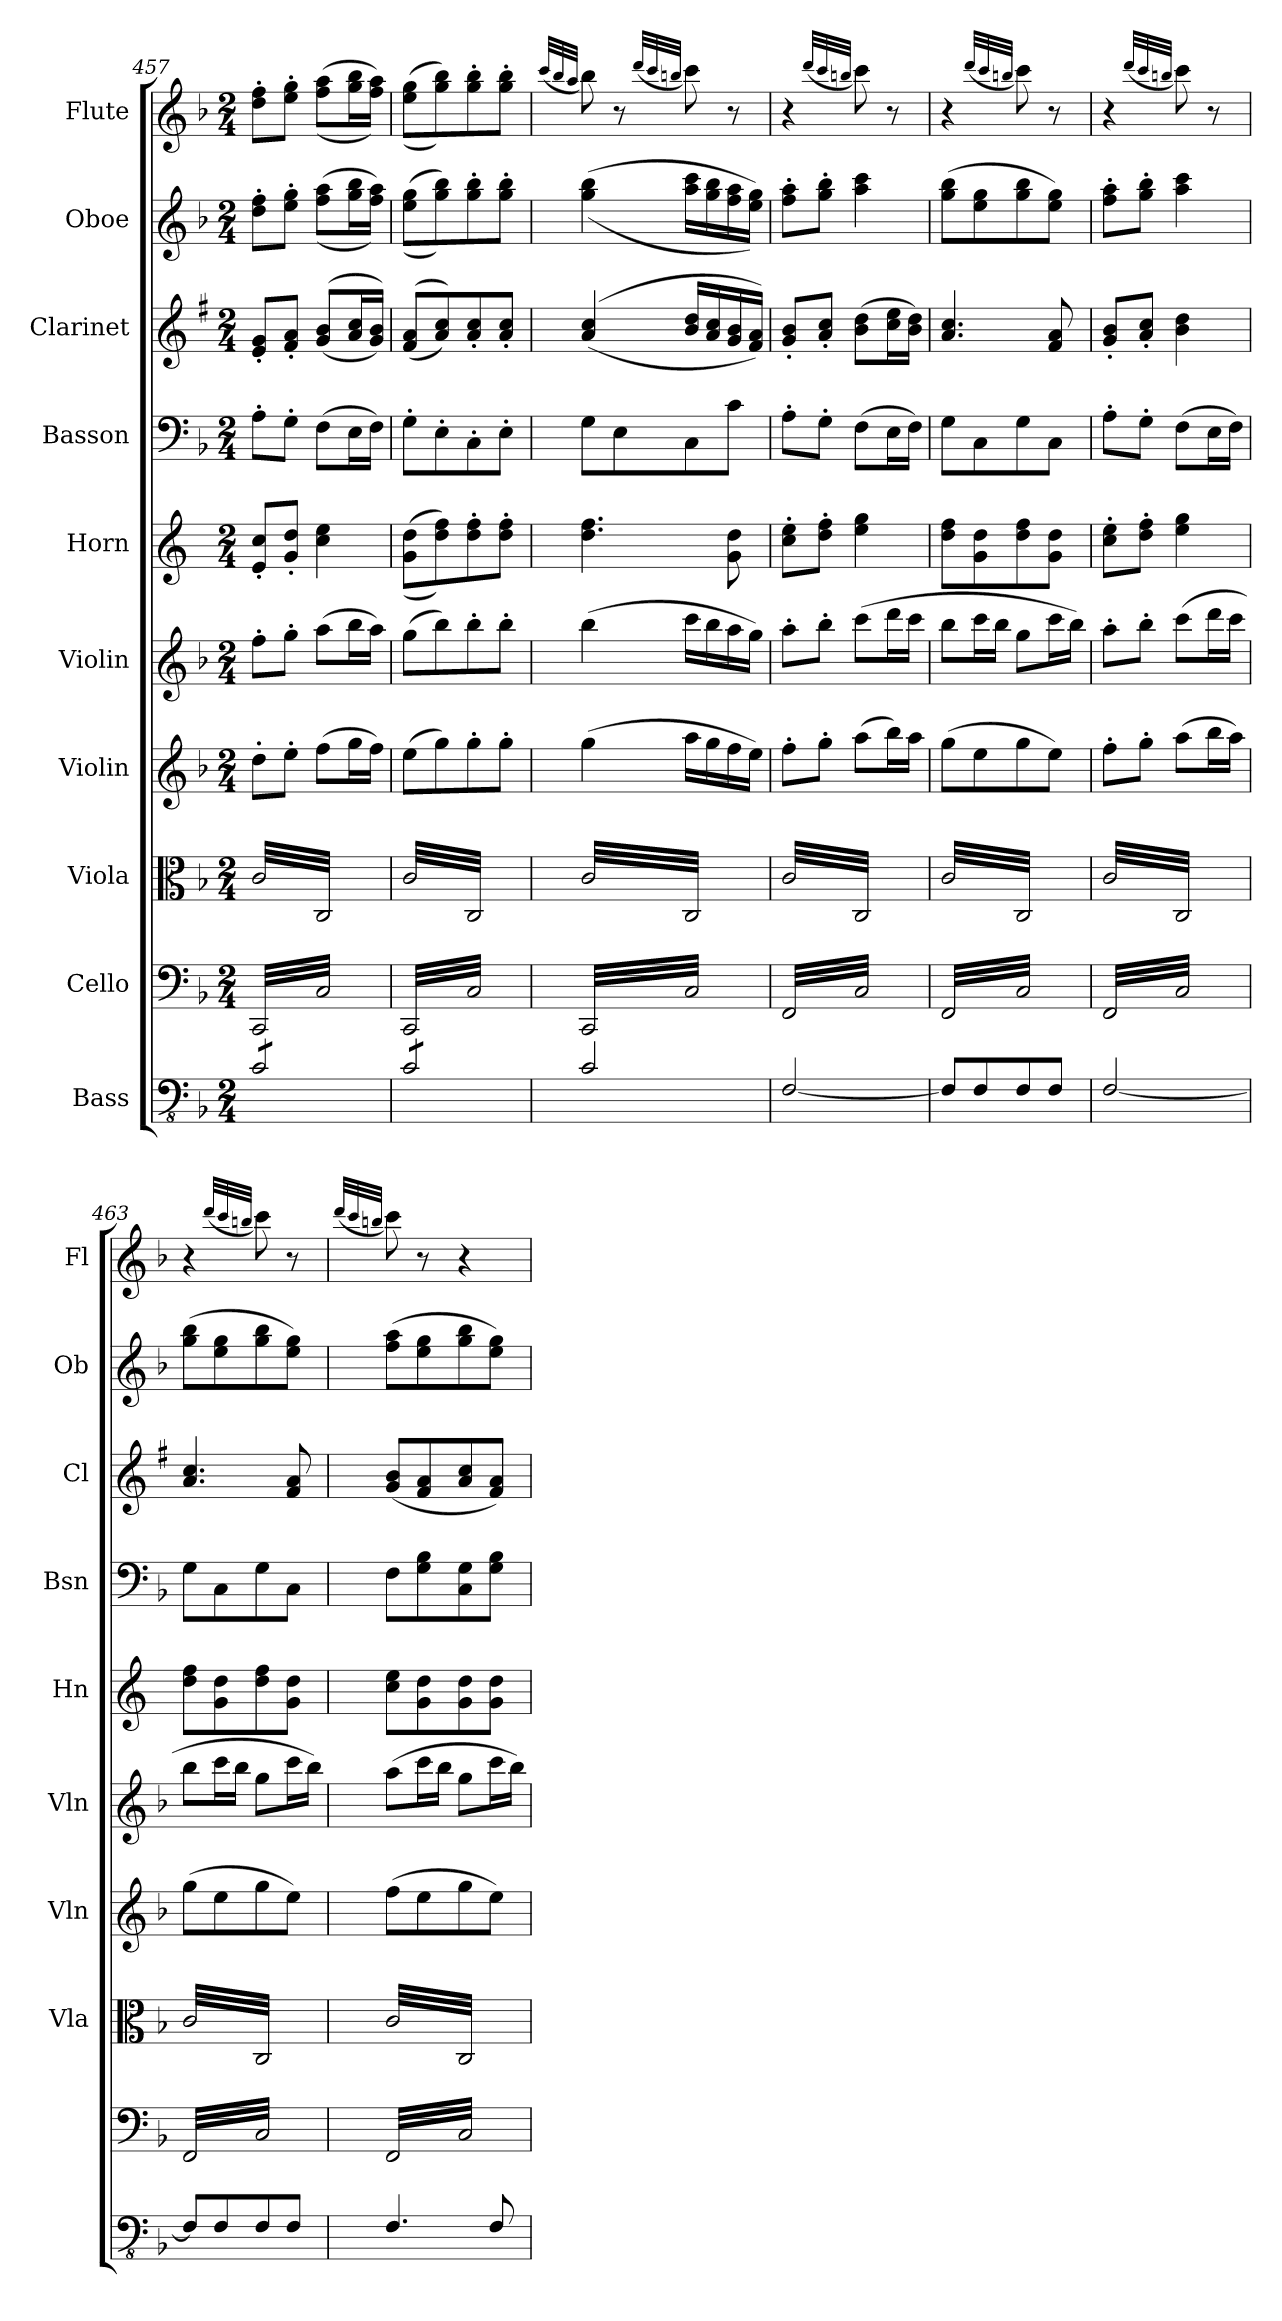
**kern	**kern	**kern	**kern	**kern	**kern	**kern	**kern	**kern	**kern
*part10	*part9	*part8	*part7	*part6	*part5	*part4	*part3	*part2	*part1
*staff10	*staff9	*staff8	*staff7	*staff6	*staff5	*staff4	*staff3	*staff2	*staff1
*I"Bass	*I"Cello	*I"Viola	*I"Violin	*I"Violin	*I"Horn	*I"Basson	*I"Clarinet	*I"Oboe	*I"Flute
*	*	*I'Vla	*I'Vln	*I'Vln	*I'Hn	*I'Bsn	*I'Cl	*I'Ob	*I'Fl
*clefFv4	*clefF4	*clefC3	*clefG2	*clefG2	*clefG2	*clefF4	*clefG2	*clefG2	*clefG2
*ITrd7c12	*	*	*	*	*ITrd4c7	*	*ITrd1c2	*	*
*k[b-]	*k[b-]	*k[b-]	*k[b-]	*k[b-]	*k[b-]	*k[b-]	*k[b-]	*k[b-]	*k[b-]
*M2/4	*M2/4	*M2/4	*M2/4	*M2/4	*M2/4	*M2/4	*M2/4	*M2/4	*M2/4
=457	=457	=457	=457	=457	=457	=457	=457	=457	=457
*tremolo	*	*	*	*	*	*	*	*	*
*	*tremolo	*	*	*	*	*	*	*	*
*	*	*tremolo	*	*	*	*	*	*	*
8CC/L	32CC/LLL	32c/LLL	8dd'\L	8ff'\L	8A/' 8f/'L	8A'\L	8d/' 8f/'L	8dd\' 8ff\'L	8dd\' 8ff\'L
.	32C/	32C/	.	.	.	.	.	.	.
.	32CC/	32c/	.	.	.	.	.	.	.
.	32C/	32C/	.	.	.	.	.	.	.
8CC/	32CC/	32c/	8ee'\J	8gg'\J	8c/' 8g/'J	8G'\J	8e/' 8g/'J	8ee\' 8gg\'J	8ee\' 8gg\'J
.	32C/	32C/	.	.	.	.	.	.	.
.	32CC/	32c/	.	.	.	.	.	.	.
.	32C/	32C/	.	.	.	.	.	.	.
8CC/	32CC/	32c/	(>8ff\L	(>8aa\L	4f\ 4a\	(>8F\L	(>(<8f/ 8a/L	(>(<8ff\ 8aa\L	(<(>8ff\ 8aa\L
.	32C/	32C/	.	.	.	.	.	.	.
.	32CC/	32c/	.	.	.	.	.	.	.
.	32C/	32C/	.	.	.	.	.	.	.
8CC/J	32CC/	32c/	16gg\L	16bb-\L	.	16E\L	16g/ 16b-/L	16gg\ 16bb-\L	16gg\ 16bb-\L
.	32C/	32C/	.	.	.	.	.	.	.
.	32CC/	32c/	16ff\JJ)	16aa\JJ)	.	16F\JJ)	16f/ 16a/JJ))	16ff\ 16aa\JJ))	16ff\ 16aa\JJ))
.	32C/JJJ	32C/JJJ	.	.	.	.	.	.	.
=458	=458	=458	=458	=458	=458	=458	=458	=458	=458
8CC/L	32CC/LLL	32c/LLL	(>8ee\L	(>8gg\L	(<(>8c\ 8g\L	8G'\L	(>(<8e/ 8g/L	(>(<8ee\ 8gg\L	(>(<8ee\ 8gg\L
.	32C/	32C/	.	.	.	.	.	.	.
.	32CC/	32c/	.	.	.	.	.	.	.
.	32C/	32C/	.	.	.	.	.	.	.
8CC/	32CC/	32c/	8gg\)	8bb-\)	8g\ 8b-\))	8E'\	8g/ 8b-/))	8gg\ 8bb-\))	8gg\ 8bb-\))
.	32C/	32C/	.	.	.	.	.	.	.
.	32CC/	32c/	.	.	.	.	.	.	.
.	32C/	32C/	.	.	.	.	.	.	.
8CC/	32CC/	32c/	8gg'\	8bb-'\	8g\' 8b-\'	8C'\	8g/' 8b-/'	8gg\' 8bb-\'	8gg\' 8bb-\'
.	32C/	32C/	.	.	.	.	.	.	.
.	32CC/	32c/	.	.	.	.	.	.	.
.	32C/	32C/	.	.	.	.	.	.	.
8CC/J	32CC/	32c/	8gg'\J	8bb-'\J	8g\' 8b-\'J	8E'\J	8g/' 8b-/'J	8gg\' 8bb-\'J	8gg\' 8bb-\'J
*Xtremolo	*	*	*	*	*	*	*	*	*
.	32C/	32C/	.	.	.	.	.	.	.
.	32CC/	32c/	.	.	.	.	.	.	.
.	32C/JJJ	32C/JJJ	.	.	.	.	.	.	.
=459	=459	=459	=459	=459	=459	=459	=459	=459	=459
.	.	.	.	.	.	.	.	.	(<32qccc/LLL
.	.	.	.	.	.	.	.	.	32qbb-/
.	.	.	.	.	.	.	.	.	32qaa/JJJ
2CC/	32CC/LLL	32c/LLL	(>4gg\	(>4bb-\	4.g\ 4.b-\	8G\L	(>(<4g/ 4b-/	(<(>4gg\ 4bb-\	8bb-\)
.	32C/	32C/	.	.	.	.	.	.	.
.	32CC/	32c/	.	.	.	.	.	.	.
.	32C/	32C/	.	.	.	.	.	.	.
.	32CC/	32c/	.	.	.	8E\	.	.	8r
.	32C/	32C/	.	.	.	.	.	.	.
.	32CC/	32c/	.	.	.	.	.	.	.
.	32C/	32C/	.	.	.	.	.	.	.
.	.	.	.	.	.	.	.	.	(<32qddd/LLL
.	.	.	.	.	.	.	.	.	32qccc/
.	.	.	.	.	.	.	.	.	32qbbn/JJJ
.	32CC/	32c/	16aa\LL	16ccc\LL	.	8C\	16a/ 16cc/LL	16aa\ 16ccc\LL	8ccc\)
.	32C/	32C/	.	.	.	.	.	.	.
.	32CC/	32c/	16gg\	16bb-\	.	.	16g/ 16b-/	16gg\ 16bb-\	.
.	32C/	32C/	.	.	.	.	.	.	.
.	32CC/	32c/	16ff\	16aa\	8c\ 8g\	8c\J	16f/ 16a/	16ff\ 16aa\	8r
.	32C/	32C/	.	.	.	.	.	.	.
.	32CC/	32c/	16ee\JJ)	16gg\JJ)	.	.	16e/ 16g/JJ))	16ee\ 16gg\JJ))	.
.	32C/JJJ	32C/JJJ	.	.	.	.	.	.	.
=460	=460	=460	=460	=460	=460	=460	=460	=460	=460
[2FFF/	32FF/LLL	32c/LLL	8ff'\L	8aa'\L	8f\' 8a\'L	8A'\L	8f/' 8a/'L	8ff\' 8aa\'L	4r
.	32C/	32C/	.	.	.	.	.	.	.
.	32FF/	32c/	.	.	.	.	.	.	.
.	32C/	32C/	.	.	.	.	.	.	.
.	32FF/	32c/	8gg'\J	8bb-'\J	8g\' 8b-\'J	8G'\J	8g/' 8b-/'J	8gg\' 8bb-\'J	.
.	32C/	32C/	.	.	.	.	.	.	.
.	32FF/	32c/	.	.	.	.	.	.	.
.	32C/	32C/	.	.	.	.	.	.	.
.	.	.	.	.	.	.	.	.	(<32qddd/LLL
.	.	.	.	.	.	.	.	.	32qccc/
.	.	.	.	.	.	.	.	.	32qbbn/JJJ
.	32FF/	32c/	(>8aa\L	(>8ccc\L	4a\ 4cc\	(>8F\L	(>8a\ 8cc\L	4aa\ 4ccc\	8ccc\)
.	32C/	32C/	.	.	.	.	.	.	.
.	32FF/	32c/	.	.	.	.	.	.	.
.	32C/	32C/	.	.	.	.	.	.	.
.	32FF/	32c/	16bb-\L)	16ddd\L	.	16E\L	16b-\ 16dd\L	.	8r
.	32C/	32C/	.	.	.	.	.	.	.
.	32FF/	32c/	16aa\JJ	16ccc\JJ	.	16F\JJ)	16a\ 16cc\JJ)	.	.
.	32C/JJJ	32C/JJJ	.	.	.	.	.	.	.
=461	=461	=461	=461	=461	=461	=461	=461	=461	=461
8FFF/L]	32FF/LLL	32c/LLL	(>8gg\L	8bb-\L	8g\ 8b-\L	8G\L	4.g/ 4.b-/	(>8gg\ 8bb-\L	4r
.	32C/	32C/	.	.	.	.	.	.	.
.	32FF/	32c/	.	.	.	.	.	.	.
.	32C/	32C/	.	.	.	.	.	.	.
8FFF/	32FF/	32c/	8ee\	16ccc\L	8c\ 8g\	8C\	.	8ee\ 8gg\	.
.	32C/	32C/	.	.	.	.	.	.	.
.	32FF/	32c/	.	16bb-\JJ	.	.	.	.	.
.	32C/	32C/	.	.	.	.	.	.	.
.	.	.	.	.	.	.	.	.	(<32qddd/LLL
.	.	.	.	.	.	.	.	.	32qccc/
.	.	.	.	.	.	.	.	.	32qbbn/JJJ
8FFF/	32FF/	32c/	8gg\	8gg\L	8g\ 8b-\	8G\	.	8gg\ 8bb-\	8ccc\)
.	32C/	32C/	.	.	.	.	.	.	.
.	32FF/	32c/	.	.	.	.	.	.	.
.	32C/	32C/	.	.	.	.	.	.	.
8FFF/J	32FF/	32c/	8ee\J)	16ccc\L	8c\ 8g\J	8C\J	8e/ 8g/	8ee\ 8gg\J)	8r
.	32C/	32C/	.	.	.	.	.	.	.
.	32FF/	32c/	.	16bb-\JJ)	.	.	.	.	.
.	32C/JJJ	32C/JJJ	.	.	.	.	.	.	.
!!LO:PB:g=z
=462	=462	=462	=462	=462	=462	=462	=462	=462	=462
[2FFF/	32FF/LLL	32c/LLL	8ff'\L	8aa'\L	8f\' 8a\'L	8A'\L	8f/' 8a/'L	8ff\' 8aa\'L	4r
.	32C/	32C/	.	.	.	.	.	.	.
.	32FF/	32c/	.	.	.	.	.	.	.
.	32C/	32C/	.	.	.	.	.	.	.
.	32FF/	32c/	8gg'\J	8bb-'\J	8g\' 8b-\'J	8G'\J	8g/' 8b-/'J	8gg\' 8bb-\'J	.
.	32C/	32C/	.	.	.	.	.	.	.
.	32FF/	32c/	.	.	.	.	.	.	.
.	32C/	32C/	.	.	.	.	.	.	.
.	.	.	.	.	.	.	.	.	(<32qddd/LLL
.	.	.	.	.	.	.	.	.	32qccc/
.	.	.	.	.	.	.	.	.	32qbbn/JJJ
.	32FF/	32c/	(>8aa\L	(>8ccc\L	4a\ 4cc\	(>8F\L	4a\ 4cc\	4aa\ 4ccc\	8ccc\)
.	32C/	32C/	.	.	.	.	.	.	.
.	32FF/	32c/	.	.	.	.	.	.	.
.	32C/	32C/	.	.	.	.	.	.	.
.	32FF/	32c/	16bb-\L	16ddd\L	.	16E\L	.	.	8r
.	32C/	32C/	.	.	.	.	.	.	.
.	32FF/	32c/	16aa\JJ)	16ccc\JJ	.	16F\JJ)	.	.	.
.	32C/JJJ	32C/JJJ	.	.	.	.	.	.	.
=463	=463	=463	=463	=463	=463	=463	=463	=463	=463
8FFF/L]	32FF/LLL	32c/LLL	(>8gg\L	8bb-\L	8g\ 8b-\L	8G\L	4.g/ 4.b-/	(>8gg\ 8bb-\L	4r
.	32C/	32C/	.	.	.	.	.	.	.
.	32FF/	32c/	.	.	.	.	.	.	.
.	32C/	32C/	.	.	.	.	.	.	.
8FFF/	32FF/	32c/	8ee\	16ccc\L	8c\ 8g\	8C\	.	8ee\ 8gg\	.
.	32C/	32C/	.	.	.	.	.	.	.
.	32FF/	32c/	.	16bb-\JJ	.	.	.	.	.
.	32C/	32C/	.	.	.	.	.	.	.
.	.	.	.	.	.	.	.	.	(<32qddd/LLL
.	.	.	.	.	.	.	.	.	32qccc/
.	.	.	.	.	.	.	.	.	32qbbn/JJJ
8FFF/	32FF/	32c/	8gg\	8gg\L	8g\ 8b-\	8G\	.	8gg\ 8bb-\	8ccc\)
.	32C/	32C/	.	.	.	.	.	.	.
.	32FF/	32c/	.	.	.	.	.	.	.
.	32C/	32C/	.	.	.	.	.	.	.
8FFF/J	32FF/	32c/	8ee\J)	16ccc\L	8c\ 8g\J	8C\J	8e/ 8g/	8ee\ 8gg\J)	8r
.	32C/	32C/	.	.	.	.	.	.	.
.	32FF/	32c/	.	16bb-\JJ)	.	.	.	.	.
.	32C/JJJ	32C/JJJ	.	.	.	.	.	.	.
=464	=464	=464	=464	=464	=464	=464	=464	=464	=464
.	.	.	.	.	.	.	.	.	(<32qddd/LLL
.	.	.	.	.	.	.	.	.	32qccc/
.	.	.	.	.	.	.	.	.	32qbbn/JJJ
4.FFF/	32FF/LLL	32c/LLL	(>8ff\L	(>8aa\L	8f\ 8a\L	8F\L	(<8f/ 8a/L	(>8ff\ 8aa\L	8ccc\)
.	32C/	32C/	.	.	.	.	.	.	.
.	32FF/	32c/	.	.	.	.	.	.	.
.	32C/	32C/	.	.	.	.	.	.	.
.	32FF/	32c/	8ee\	16ccc\L	8c\ 8g\	8G\ 8B-\	8e/ 8g/	8ee\ 8gg\	8r
.	32C/	32C/	.	.	.	.	.	.	.
.	32FF/	32c/	.	16bb-\JJ	.	.	.	.	.
.	32C/	32C/	.	.	.	.	.	.	.
.	32FF/	32c/	8gg\	8gg\L	8c\ 8g\	8C\ 8G\	8g/ 8b-/	8gg\ 8bb-\	4r
.	32C/	32C/	.	.	.	.	.	.	.
.	32FF/	32c/	.	.	.	.	.	.	.
.	32C/	32C/	.	.	.	.	.	.	.
8FFF/	32FF/	32c/	8ee\J)	16ccc\L	8c\ 8g\J	8G\ 8B-\J	8e/ 8g/J)	8ee\ 8gg\J)	.
.	32C/	32C/	.	.	.	.	.	.	.
.	32FF/	32c/	.	16bb-\JJ)	.	.	.	.	.
.	32C/JJJ	32C/JJJ	.	.	.	.	.	.	.
*	*	*Xtremolo	*	*	*	*	*	*	*
*	*Xtremolo	*	*	*	*	*	*	*	*
.	.	.	.	.	.	.	.	.	.
.	.	.	.	.	.	.	.	.	.
.	.	.	.	.	.	.	.	.	.
.	.	.	.	.	.	.	.	.	.
.	.	.	.	.	.	.	.	.	.
.	.	.	.	.	.	.	.	.	.
.	.	.	.	.	.	.	.	.	.
.	.	.	.	.	.	.	.	.	.
=	=	=	=	=	=	=	=	=	=
*-	*-	*-	*-	*-	*-	*-	*-	*-	*-
